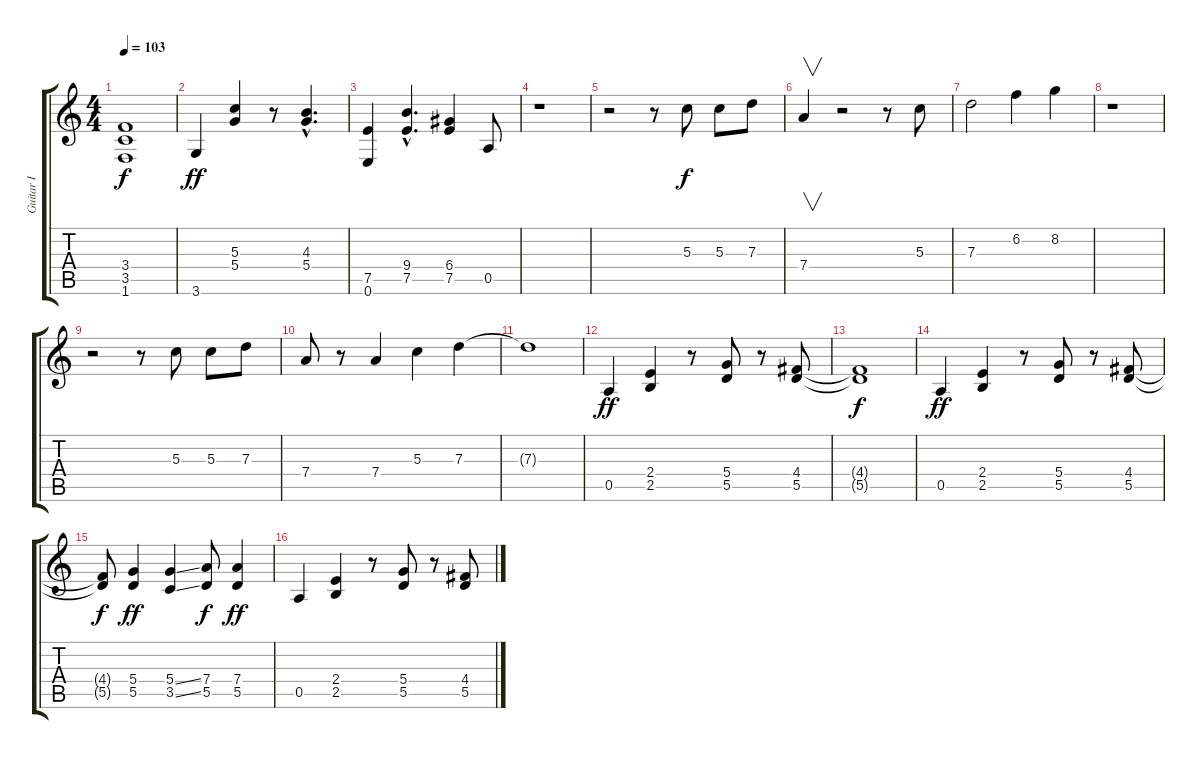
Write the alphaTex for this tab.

\track ("Guitar I" "Guitar I") {instrument overdrivenguitar}
\staff {score tabs}
\tuning (E4 B3 G3 D3 A2 E2) {hide}
\ts (4 4)
\tempo 103
\clef g2
\ks c
(3.4{t} 3.5{t} 1.6{t}).1{dy f} |
3.6.4{dy ff} (5.3 5.4).4 r.8 (4.3{hac} 5.4{hac}).4{d} |
(7.5 0.6).4 (9.4{hac} 7.5{hac}).4{d} (6.4 7.5).4 0.5.8 |
r.1 |
r.2 r.8 5.3.8{dy f} 5.3.8 7.3.8 |
7.4.4{v} r.2 r.8 5.3.8 |
7.3.2 6.2.4 8.2.4 |
r.1 |
r.2 r.8 5.3.8 5.3.8 7.3.8 |
7.4.8 r.8 7.4.4 5.3.4 7.3.4 |
7.3{t}.1 |
0.5.4{dy ff} (2.4 2.5).4 r.8 (5.4 5.5).8 r.8 (4.4 5.5).8 |
(4.4{t} 5.5{t}).1{dy f} |
0.5.4{dy ff} (2.4 2.5).4 r.8 (5.4 5.5).8 r.8 (4.4 5.5).8 |
(4.4{t} 5.5{t}).8{dy f} (5.4 5.5).4{dy ff} (5.4{ss} 3.5{ss}).4 (7.4 5.5).8{dy f} (7.4 5.5).4{dy ff} |
0.5.4 (2.4 2.5).4 r.8 (5.4 5.5).8 r.8 (4.4 5.5).8
